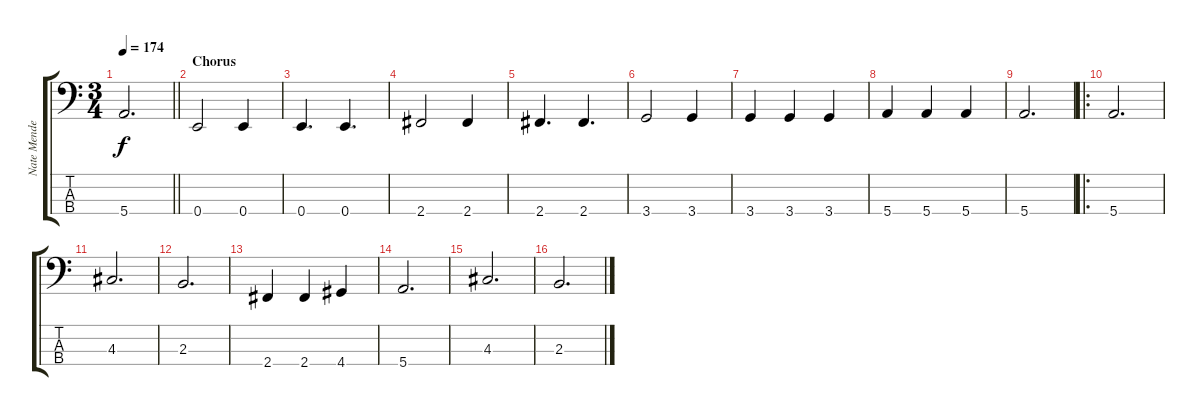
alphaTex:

\track ("Nate Mendel - Bass Guitar" "Nate Mende") {instrument electricbasspick}
\staff {score tabs}
\tuning (G2 D2 A1 E1) {hide}
\ts (3 4)
\tempo 174
\clef f4
\barLineRight lightlight
\ks c
5.4.2{d dy f} |
\section ("" "Chorus")
0.4.2 0.4.4 |
0.4.4{d} 0.4.4{d} |
2.4.2 2.4.4 |
2.4.4{d} 2.4.4{d} |
3.4.2 3.4.4 |
3.4.4 3.4.4 3.4.4 |
5.4.4 5.4.4 5.4.4 |
5.4.2{d} |
\ro
5.4.2{d} |
4.3.2{d} |
2.3.2{d} |
2.4.4 2.4.4 4.4.4 |
5.4.2{d} |
4.3.2{d} |
2.3.2{d}
